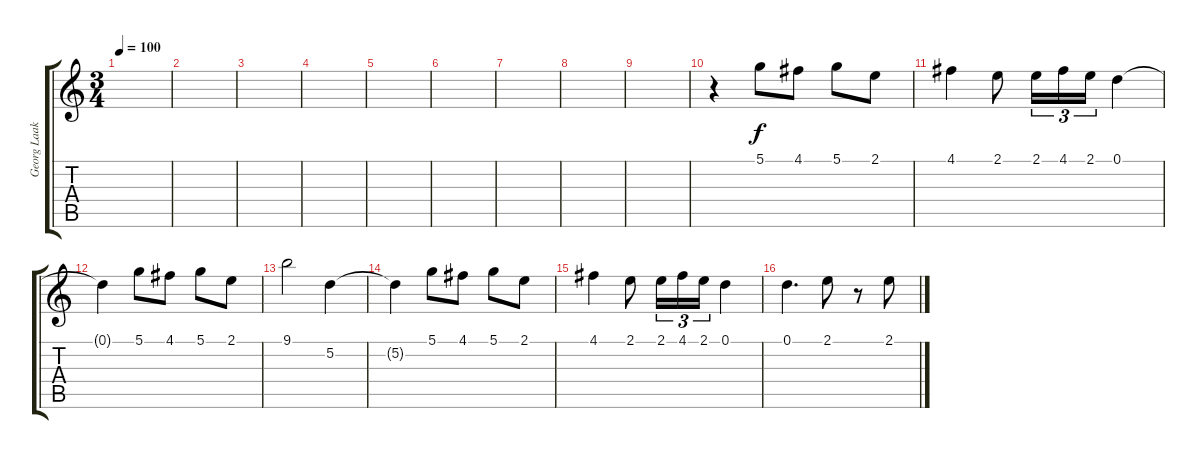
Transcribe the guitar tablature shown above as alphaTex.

\track ("Georg Laakso" "Georg Laak") {instrument acousticguitarsteel}
\staff {score tabs}
\tuning (D4 A3 F3 C3 G2 D2) {hide}
\ts (3 4)
\tempo 100
\clef g2
\ks c
|
|
|
|
|
|
|
|
|
r.4{instrument overdrivenguitar} 5.1.8 4.1.8 5.1.8 2.1.8 |
4.1.4 2.1.8 2.1.16{tu (3 2)} 4.1.16{tu (3 2)} 2.1.16{tu (3 2)} 0.1.4 |
0.1{t}.4 5.1.8 4.1.8 5.1.8 2.1.8 |
9.1.2 5.2.4 |
5.2{t}.4 5.1.8 4.1.8 5.1.8 2.1.8 |
4.1.4 2.1.8 2.1.16{tu (3 2)} 4.1.16{tu (3 2)} 2.1.16{tu (3 2)} 0.1.4 |
0.1.4{d} 2.1.8 r.8 2.1.8
